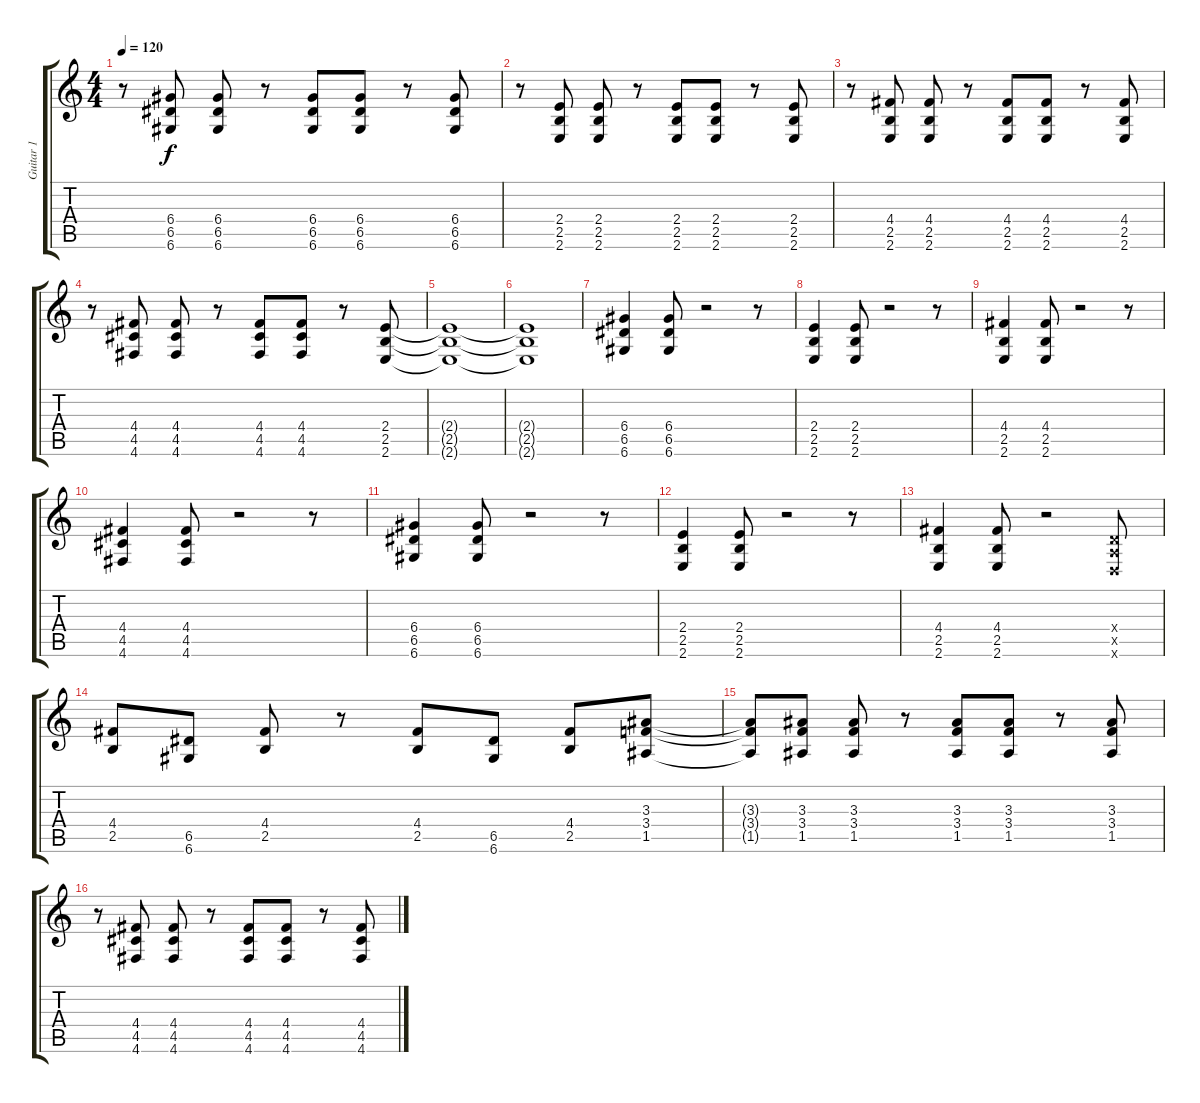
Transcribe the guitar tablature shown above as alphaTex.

\track ("Guitar 1" "Guitar 1") {instrument distortionguitar}
\staff {score tabs}
\tuning (E4 B3 G3 D3 A2 D2) {hide}
\ts (4 4)
\tempo 120
\clef g2
\ks c
r.8{dy f} (6.4 6.5 6.6).8 (6.4 6.5 6.6).8 r.8 (6.4 6.5 6.6).8 (6.4 6.5 6.6).8 r.8 (6.4 6.5 6.6).8 |
r.8 (2.4 2.5 2.6).8 (2.4 2.5 2.6).8 r.8 (2.4 2.5 2.6).8 (2.4 2.5 2.6).8 r.8 (2.4 2.5 2.6).8 |
r.8 (4.4 2.5 2.6).8 (4.4 2.5 2.6).8 r.8 (4.4 2.5 2.6).8 (4.4 2.5 2.6).8 r.8 (4.4 2.5 2.6).8 |
r.8 (4.4 4.5 4.6).8 (4.4 4.5 4.6).8 r.8 (4.4 4.5 4.6).8 (4.4 4.5 4.6).8 r.8 (2.4 2.5 2.6).8 |
(2.4{t} 2.5{t} 2.6{t}).1 |
(2.4{t} 2.5{t} 2.6{t}).1 |
(6.4 6.5 6.6).4 (6.4 6.5 6.6).8 r.2 r.8 |
(2.4 2.5 2.6).4 (2.4 2.5 2.6).8 r.2 r.8 |
(4.4 2.5 2.6).4 (4.4 2.5 2.6).8 r.2 r.8 |
(4.4 4.5 4.6).4 (4.4 4.5 4.6).8 r.2 r.8 |
(6.4 6.5 6.6).4 (6.4 6.5 6.6).8 r.2 r.8 |
(2.4 2.5 2.6).4 (2.4 2.5 2.6).8 r.2 r.8 |
(4.4 2.5 2.6).4 (4.4 2.5 2.6).8 r.2 (0.4{x} 0.5{x} 0.6{x}).8 |
(4.4 2.5).8 (6.5 6.6).8 (4.4 2.5).8 r.8 (4.4 2.5).8 (6.5 6.6).8 (4.4 2.5).8 (3.3 3.4 1.5).8 |
(3.3{t} 3.4{t} 1.5{t}).8 (3.3 3.4 1.5).8 (3.3 3.4 1.5).8 r.8 (3.3 3.4 1.5).8 (3.3 3.4 1.5).8 r.8 (3.3 3.4 1.5).8 |
r.8 (4.4 4.5 4.6).8 (4.4 4.5 4.6).8 r.8 (4.4 4.5 4.6).8 (4.4 4.5 4.6).8 r.8 (4.4 4.5 4.6).8
